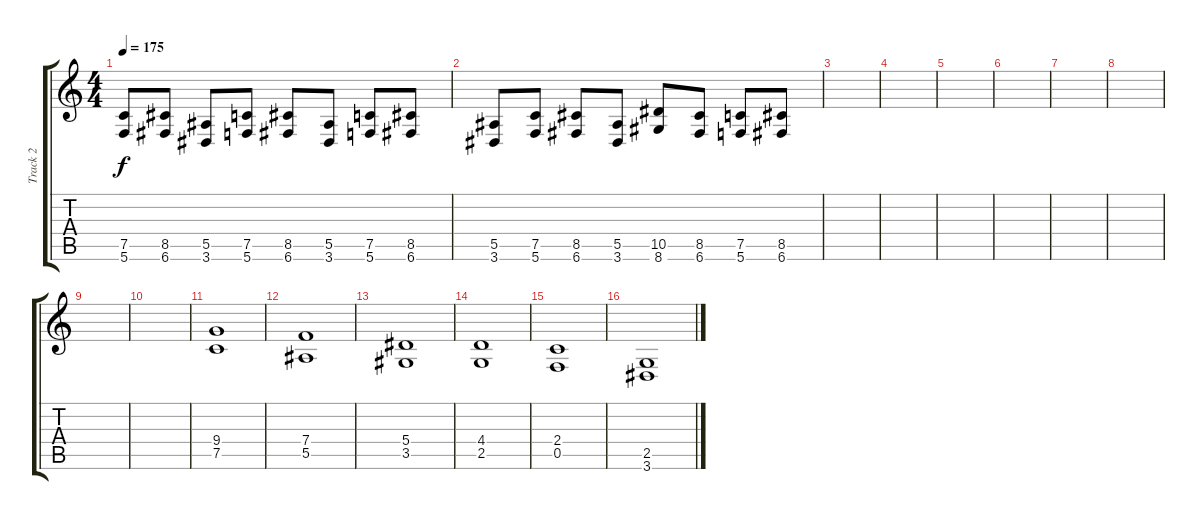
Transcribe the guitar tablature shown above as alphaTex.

\track ("Track 2" "Track 2") {instrument distortionguitar}
\staff {score tabs}
\tuning (C4 G3 Eb3 Bb2 F2 C2) {hide}
\ts (4 4)
\tempo 175
\clef g2
\ks c
(7.5 5.6).8{dy f} (8.5 6.6).8 (5.5 3.6).8 (7.5 5.6).8 (8.5 6.6).8 (5.5 3.6).8 (7.5 5.6).8 (8.5 6.6).8 |
(5.5 3.6).8 (7.5 5.6).8 (8.5 6.6).8 (5.5 3.6).8 (10.5 8.6).8 (8.5 6.6).8 (7.5 5.6).8 (8.5 6.6).8 |
|
|
|
|
|
|
|
|
(9.4 7.5).1 |
(7.4 5.5).1 |
(5.4 3.5).1 |
(4.4 2.5).1 |
(2.4 0.5).1 |
(2.5 3.6).1
